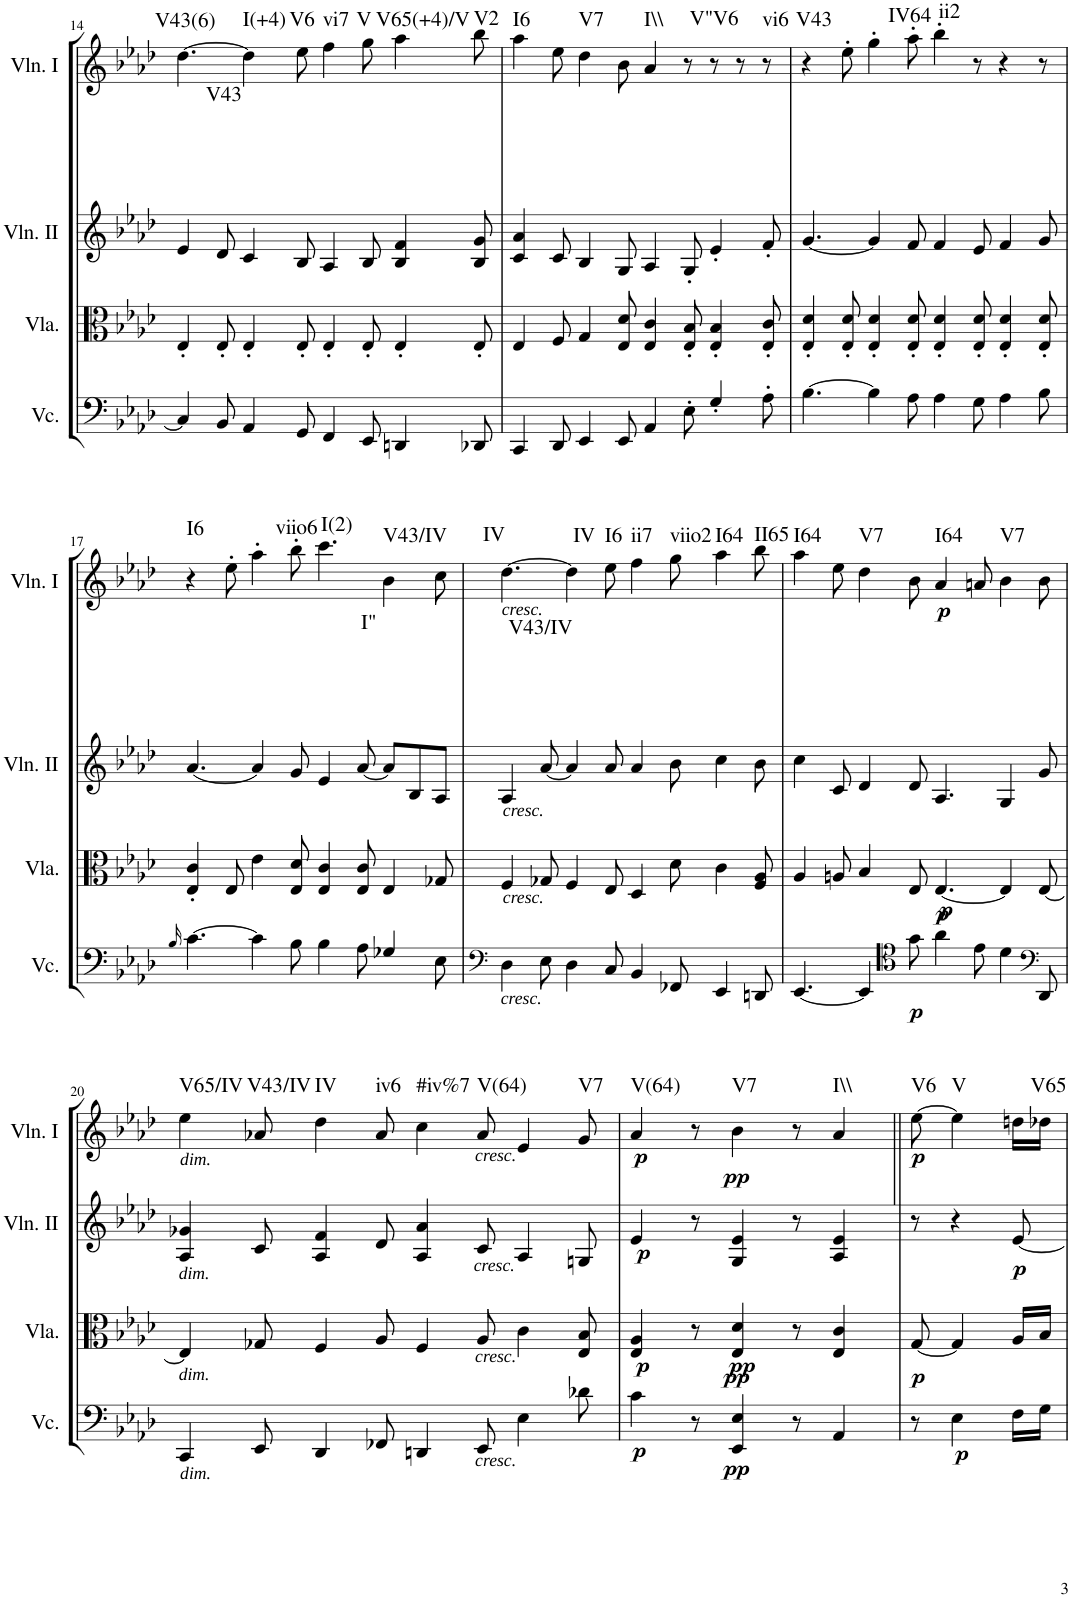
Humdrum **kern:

**kern	**dynam	**kern	**dynam	**kern	**dynam	**harte	**kern	**dynam	**harte
*part4	*part4	*part3	*part3	*part2	*part2	*part2	*part1	*part1	*part1
*staff4	*staff4	*staff3	*staff3	*staff2	*staff2	*	*staff1	*staff1	*
*I"Violoncello	*	*I"Viola	*	*I"Violin II	*	*	*I"Violin I	*	*
*I'Vc.	*	*I'Vla.	*	*I'Vln. II	*	*	*I'Vln. I	*	*
!!LO:PB:g=z
*clefF4	*	*clefC3	*	*clefG2	*	*	*clefG2	*	*
*k[b-e-a-d-]	*	*k[b-e-a-d-]	*	*k[b-e-a-d-]	*	*	*k[b-e-a-d-]	*	*
*A-:	*	*A-:	*	*A-:	*	*	*A-:	*	*
*M12/8	*	*M12/8	*	*M12/8	*	*	*M12/8	*	*
=14	=14	=14	=14	=14	=14	=14	=14	=14	=14
!	!	!	!	!	!	!	!	!	!LO:H:kt=V43(6)
4C/]	.	4E-'/	.	4e-/	.	.	[4.dd-\	.	N
!	!	!	!	!	!	!LO:H:kt=V43	!	!	!
8BB-/	.	8E-'/	.	8d-/	.	N	.	.	.
!	!	!	!	!	!	!	!	!	!LO:H:kt=I(+4)
4AA-/	.	4E-'/	.	4c/	.	.	4dd-\]	.	N
!	!	!	!	!	!	!	!	!	!LO:H:kt=V6
8GG/	.	8E-'/	.	8B-/	.	.	8ee-\	.	N
!	!	!	!	!	!	!	!	!	!LO:H:kt=vi7
4FF/	.	4E-'/	.	4A-/	.	.	4ff\	.	N
!	!	!	!	!	!	!	!	!	!LO:H:kt=V
8EE-/	.	8E-'/	.	8B-/	.	.	8gg\	.	N
!	!	!	!	!	!	!	!	!	!LO:H:kt=V65(+4)/V
4DDn/	.	4E-'/	.	4B-/ 4f/	.	.	4aa-\	.	N
!	!	!	!	!	!	!	!	!	!LO:H:kt=V2
8DD-X/	.	8E-'/	.	8B-/ 8g/	.	.	8bb-\	.	N
=15	=15	=15	=15	=15	=15	=15	=15	=15	=15
!	!	!	!	!	!	!	!	!	!LO:H:kt=I6
4CC/	.	4E-/	.	4c/ 4a-/	.	.	4aa-\	.	N
8DD-/	.	8F/	.	8c/	.	.	8ee-\	.	.
!	!	!	!	!	!	!	!	!	!LO:H:kt=V7
4EE-/	.	4G/	.	4B-/	.	.	4dd-\	.	N
8EE-/	.	8E-/ 8d-/	.	8G/	.	.	8b-\	.	.
!	!	!	!	!	!	!	!	!	!LO:H:kt=I\\
4AA-/	.	4E-/ 4c/	.	4A-/	.	.	4a-/	.	N
8E-'\	.	8E-/' 8B-/'	.	8G'/	.	.	8r	.	.
!	!	!	!	!	!	!	!	!	!LO:H:kt=V"V6
4G'/	.	4E-/' 4B-/'	.	4e-'/	.	.	8r	.	N
.	.	.	.	.	.	.	8r	.	.
!	!	!	!	!	!	!	!	!	!LO:H:kt=vi6
8A-'\	.	8E-/' 8c/'	.	8f'/	.	.	8r	.	N
=16	=16	=16	=16	=16	=16	=16	=16	=16	=16
!	!	!	!	!	!	!	!	!	!LO:H:kt=V43
[4.B-\	.	4E-/' 4d-/'	.	[4.g/	.	.	4r	.	N
.	.	8E-/' 8d-/'	.	.	.	.	8ee-'\	.	.
4B-\]	.	4E-/' 4d-/'	.	4g/]	.	.	4gg'\	.	.
!	!	!	!	!	!	!	!	!	!LO:H:kt=IV64
8A-\	.	8E-/' 8d-/'	.	8f/	.	.	8aa-'\	.	N
!	!	!	!	!	!	!	!	!	!LO:H:kt=ii2
4A-\	.	4E-/' 4d-/'	.	4f/	.	.	4bb-'\	.	N
8G\	.	8E-/' 8d-/'	.	8e-/	.	.	8r	.	.
4A-\	.	4E-/' 4d-/'	.	4f/	.	.	4r	.	.
8B-\	.	8E-/' 8d-/'	.	8g/	.	.	8r	.	.
!!LO:LB:g=z
=17	=17	=17	=17	=17	=17	=17	=17	=17	=17
16qB-/	.	.	.	.	.	.	.	.	.
!	!	!	!	!	!	!	!	!	!LO:H:kt=I6
[4.c\	.	4E-/' 4c/'	.	[4.a-/	.	.	4r	.	N
.	.	8E-/	.	.	.	.	8ee-'\	.	.
4c\]	.	4e-\	.	4a-/]	.	.	4aa-'\	.	.
!	!	!	!	!	!	!	!	!	!LO:H:kt=viio6
8B-\	.	8E-/ 8d-/	.	8g/	.	.	8bb-'\	.	N
!	!	!	!	!	!	!	!	!	!LO:H:kt=I(2)
4B-\	.	4E-/ 4c/	.	4e-/	.	.	4.ccc\	.	N
!	!	!	!	!	!	!LO:H:kt=I"	!	!	!
8A-\	.	8E-/ 8c/	.	[8a-/	.	N	.	.	.
!	!	!	!	!	!	!	!	!	!LO:H:kt=V43/IV
4G-X/	.	4E-/	.	8a-/L]	.	.	4b-\	.	N
.	.	.	.	8B-/	.	.	.	.	.
8E-\	.	8G-X/	.	8A-/J	.	.	8cc\	.	.
=18	=18	=18	=18	=18	=18	=18	=18	=18	=18
*clefF4	*	*	*	*	*	*	*	*	*
!	!	!	!	!	!	!	!LO:TX:b:i:t=cresc.	!	!
!	!	!LO:TX:a:i:t=cresc.	!	!	!	!	!	!	!
!LO:TX:b:i:t=cresc.	!	!	!	!	!	!	!	!	!
!LO:TX:a:i:t=cresc.	!	!	!	!	!	!	!	!	!LO:H:kt=IV
4D-\	.	4F/	.	4A-/	.	.	[4.dd-\	.	N
!	!	!	!	!	!	!LO:H:kt=V43/IV	!	!	!
8E-\	.	8G-X/	.	[8a-/	.	N	.	.	.
!	!	!	!	!	!	!	!	!	!LO:H:kt=IV
4D-\	.	4F/	.	4a-/]	.	.	4dd-\]	.	N
!	!	!	!	!	!	!	!	!	!LO:H:kt=I6
8C/	.	8E-/	.	8a-/	.	.	8ee-\	.	N
!	!	!	!	!	!	!	!	!	!LO:H:kt=ii7
4BB-/	.	4D-/	.	4a-/	.	.	4ff\	.	N
!	!	!	!	!	!	!	!	!	!LO:H:kt=viio2
8FF-X/	.	8d-\	.	8b-\	.	.	8gg\	.	N
!	!	!	!	!	!	!	!	!	!LO:H:kt=I64
4EE-/	.	4c\	.	4cc\	.	.	4aa-\	.	N
!	!	!	!	!	!	!	!	!	!LO:H:kt=II65
8DDn/	.	8F/ 8A-/	.	8b-\	.	.	8bb-\	.	N
=19	=19	=19	=19	=19	=19	=19	=19	=19	=19
!	!	!	!	!	!	!	!	!	!LO:H:kt=I64
[4.EE-/	.	4A-/	.	4cc\	.	.	4aa-\	.	N
.	.	8An/	.	8c/	.	.	8ee-\	.	.
!	!	!	!	!	!	!	!	!	!LO:H:kt=V7
4EE-/]	.	4B-/	.	4d-/	.	.	4dd-\	.	N
*clefC4	*	*	*	*	*	*	*	*	*
!	!LO:DY:b	!	!	!	!	!	!	!	!
8g\	p	8E-/	.	8d-/	.	.	8b-\	.	.
!	!	!	!LO:DY:b	!	!	!	!	!	!
!	!	!	!LO:DY:n=1:b	!	!	!	!	!LO:DY:b	!LO:H:kt=I64
4a-\	.	[4.E-/	p p	4.A-/	.	.	4a-/	p	N
8e-\	.	.	.	.	.	.	8an/	.	.
!	!	!	!	!	!	!	!	!	!LO:H:kt=V7
4d-\	.	4E-/]	.	4G/	.	.	4b-\	.	N
*clefF4	*	*	*	*	*	*	*	*	*
8DD-/	.	[8E-/	.	8g/	.	.	8b-\	.	.
!!LO:LB:g=z
=20	=20	=20	=20	=20	=20	=20	=20	=20	=20
!	!	!	!	!	!	!	!LO:TX:b:i:t=dim.	!	!
!	!	!LO:TX:b:i:t=dim.	!	!	!	!	!	!	!
!	!	!LO:TX:a:i:t=dim.	!	!	!	!	!	!	!
!LO:TX:b:i:t=dim.	!	!	!	!	!	!	!	!	!LO:H:kt=V65/IV
4CC/	.	4E-/]	.	4A-/ 4g-X/	.	.	4ee-\	.	N
!	!	!	!	!	!	!	!	!	!LO:H:kt=V43/IV
8EE-/	.	8G-X/	.	8c/	.	.	8a-X/	.	N
!	!	!	!	!	!	!	!	!	!LO:H:kt=IV
4DD-/	.	4F/	.	4A-/ 4f/	.	.	4dd-\	.	N
!	!	!	!	!	!	!	!	!	!LO:H:kt=iv6
8FF-X/	.	8A-/	.	8d-/	.	.	8a-/	.	N
!	!	!	!	!	!	!	!	!	!LO:H:kt=#iv%7
4DDn/	.	4F/	.	4A-/ 4a-/	.	.	4cc\	.	N
!	!	!	!	!	!	!	!LO:TX:b:i:t=cresc.	!	!
!	!	!	!	!LO:TX:b:i:t=cresc.	!	!	!	!	!
!	!	!LO:TX:b:i:t=cresc.	!	!	!	!	!	!	!
!LO:TX:b:i:t=cresc.	!	!	!	!	!	!	!	!	!LO:H:kt=V(64)
8EE-/	.	8A-/	.	8c/	.	.	8a-/	.	N
4E-\	.	4c\	.	4A-/	.	.	4e-/	.	.
!	!	!	!	!	!	!	!	!	!LO:H:kt=V7
8d-X\	.	8E-/ 8B-/	.	8Gn/	.	.	8g/	.	N
=21	=21	=21	=21	=21	=21	=21	=21	=21	=21
!	!LO:DY:b	!	!LO:DY:b	!	!LO:DY:b	!	!	!LO:DY:b	!LO:H:kt=V(64)
4c\	p	4E-/ 4A-/	p	4e-/	p	.	4a-/	p	N
8r	.	8r	.	8r	.	.	8r	.	.
!	!LO:DY:b	!	!LO:DY:b	!	!	!	!	!	!
!	!	!	!LO:DY:n=1:b	!	!	!	!	!LO:DY:b	!LO:H:kt=V7
4EE-/ 4E-/	pp	4E-/ 4d-/	pp pp	4G/ 4e-/	.	.	4b-\	pp	N
8r	.	8r	.	8r	.	.	8r	.	.
!	!	!	!	!	!	!	!	!	!LO:H:kt=I\\
4AA-/	.	4E-/ 4c/	.	4A-/ 4e-/	.	.	4a-/	.	N
=22||	=22||	=22||	=22||	=22||	=22||	=22||	=22||	=22||	=22||
!	!	!	!LO:DY:b	!	!	!	!	!LO:DY:b	!LO:H:kt=V6
8r	.	[8G/	p	8r	.	.	[8ee-\	p	N
!	!LO:DY:b	!	!	!	!	!	!	!	!LO:H:kt=V
4E-\	p	4G/]	.	4r	.	.	4ee-\]	.	N
!	!	!	!	!	!LO:DY:b	!	!	!	!
16F\LL	.	16A-/LL	.	[8e-/	p	.	16ddn\LL	.	.
!	!	!	!	!	!	!	!	!	!LO:H:kt=V65
16G\JJ	.	16B-/JJ	.	.	.	.	16dd-X\JJ	.	N
=	=	=	=	=	=	=	=	=	=
*-	*-	*-	*-	*-	*-	*-	*-	*-	*-
